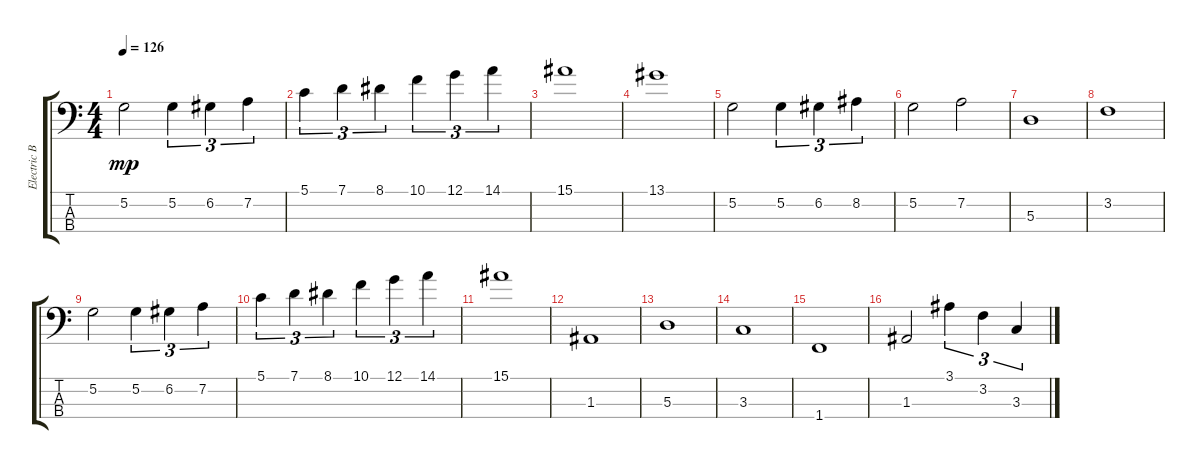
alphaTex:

\track ("Electric Bass" "Electric B") {instrument electricbassfinger}
\staff {score tabs}
\tuning (G2 D2 A1 E1) {hide}
\ts (4 4)
\tempo 126
\clef f4
\ks c
5.2.2{dy mp} 5.2.4{tu (3 2)} 6.2.4{tu (3 2)} 7.2.4{tu (3 2)} |
5.1.4{tu (3 2)} 7.1.4{tu (3 2)} 8.1.4{tu (3 2)} 10.1.4{tu (3 2)} 12.1.4{tu (3 2)} 14.1.4{tu (3 2)} |
15.1.1 |
13.1.1 |
5.2.2 5.2.4{tu (3 2)} 6.2.4{tu (3 2)} 8.2.4{tu (3 2)} |
5.2.2 7.2.2 |
5.3.1 |
3.2.1 |
5.2.2 5.2.4{tu (3 2)} 6.2.4{tu (3 2)} 7.2.4{tu (3 2)} |
5.1.4{tu (3 2)} 7.1.4{tu (3 2)} 8.1.4{tu (3 2)} 10.1.4{tu (3 2)} 12.1.4{tu (3 2)} 14.1.4{tu (3 2)} |
15.1.1 |
1.3.1 |
5.3.1 |
3.3.1 |
1.4.1 |
1.3.2 3.1.4{tu (3 2)} 3.2.4{tu (3 2)} 3.3.4{tu (3 2)}
